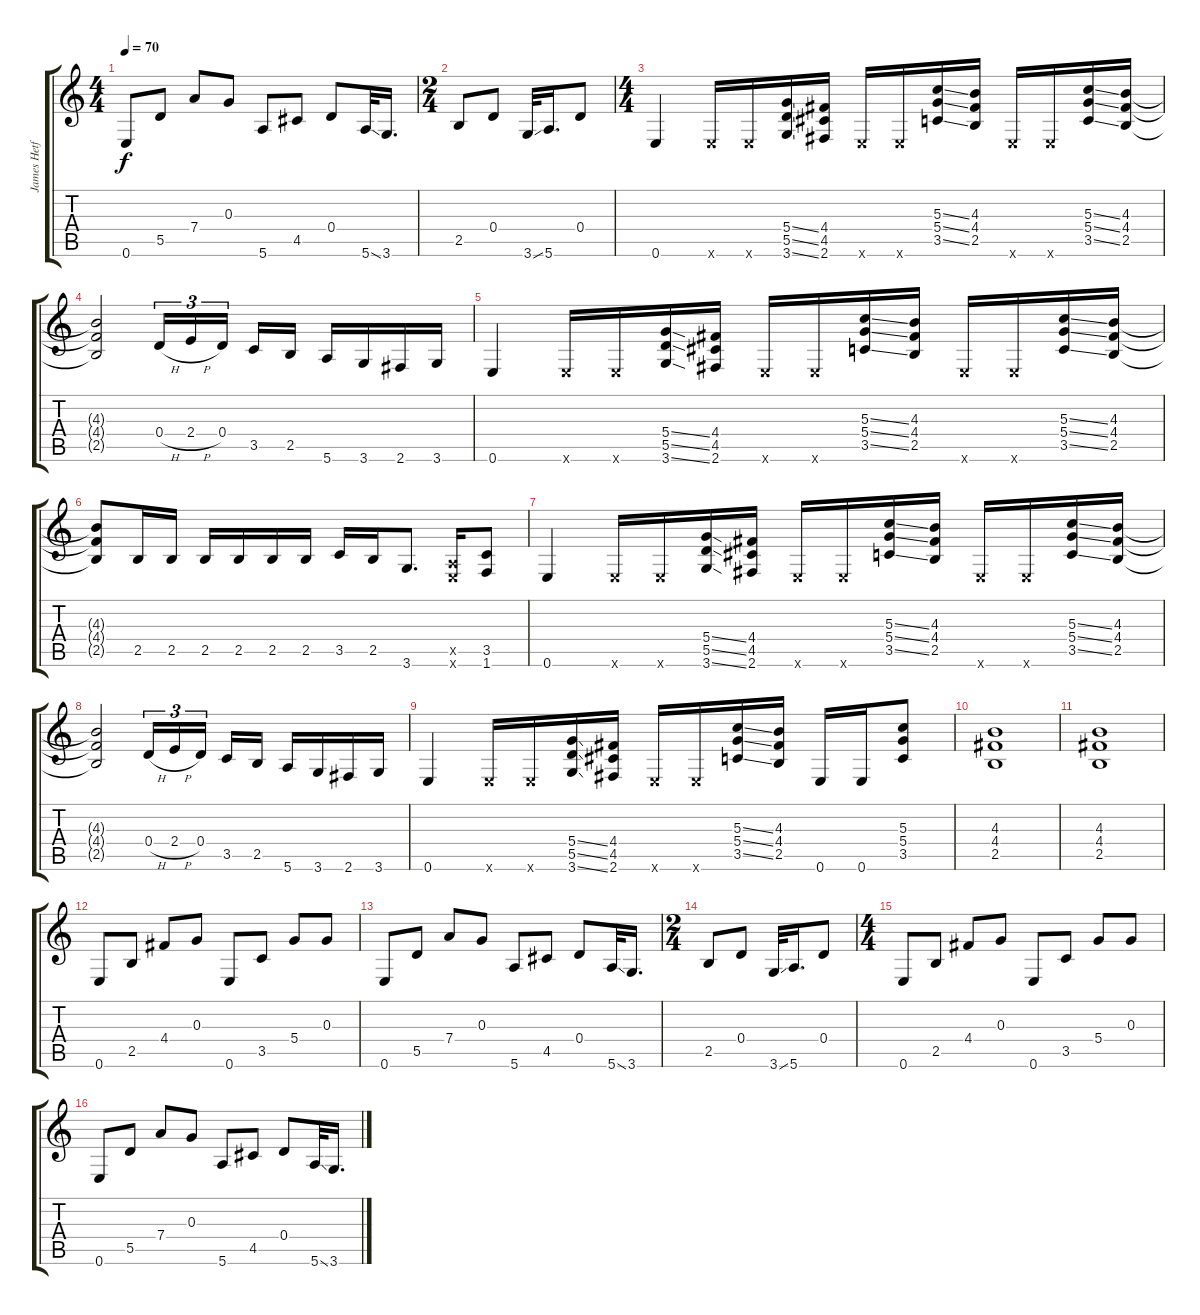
\track ("James Hetfield" "James Hetf") {instrument distortionguitar}
\staff {score tabs}
\tuning (E4 B3 G3 D3 A2 E2) {hide}
\ts (4 4)
\tempo 70
\clef g2
\ks c
0.6.8{dy f} 5.5.8 7.4.8 0.3.8 5.6.8 4.5.8 0.4.8 5.6{ss}.32 3.6.16{d} |
\ts (2 4)
2.5.8 0.4.8 3.6{ss}.32 5.6.16{d} 0.4.8 |
\ts (4 4)
0.6.4 0.6{x}.16 0.6{x}.16 (5.4{ss} 5.5{ss} 3.6{ss}).16 (4.4 4.5 2.6).16 0.6{x}.16 0.6{x}.16 (5.3{ss} 5.4{ss} 3.5{ss}).16 (4.3 4.4 2.5).16 0.6{x}.16 0.6{x}.16 (5.3{ss} 5.4{ss} 3.5{ss}).16 (4.3 4.4 2.5).16 |
(4.3{t} 4.4{t} 2.5{t}).2 0.4{h}.16{tu (3 2)} 2.4{h}.16{tu (3 2)} 0.4.16{tu (3 2)} 3.5.16 2.5.16 5.6.16 3.6.16 2.6.16 3.6.16 |
0.6.4 0.6{x}.16 0.6{x}.16 (5.4{ss} 5.5{ss} 3.6{ss}).16 (4.4 4.5 2.6).16 0.6{x}.16 0.6{x}.16 (5.3{ss} 5.4{ss} 3.5{ss}).16 (4.3 4.4 2.5).16 0.6{x}.16 0.6{x}.16 (5.3{ss} 5.4{ss} 3.5{ss}).16 (4.3 4.4 2.5).16 |
(4.3{t} 4.4{t} 2.5{t}).8 2.5.16 2.5.16 2.5.16 2.5.16 2.5.16 2.5.16 3.5.16 2.5.16 3.6.8{d} (0.5{x} 0.6{x}).16 (3.5 1.6).8 |
0.6.4 0.6{x}.16 0.6{x}.16 (5.4{ss} 5.5{ss} 3.6{ss}).16 (4.4 4.5 2.6).16 0.6{x}.16 0.6{x}.16 (5.3{ss} 5.4{ss} 3.5{ss}).16 (4.3 4.4 2.5).16 0.6{x}.16 0.6{x}.16 (5.3{ss} 5.4{ss} 3.5{ss}).16 (4.3 4.4 2.5).16 |
(4.3{t} 4.4{t} 2.5{t}).2 0.4{h}.16{tu (3 2)} 2.4{h}.16{tu (3 2)} 0.4.16{tu (3 2)} 3.5.16 2.5.16 5.6.16 3.6.16 2.6.16 3.6.16 |
0.6.4 0.6{x}.16 0.6{x}.16 (5.4{ss} 5.5{ss} 3.6{ss}).16 (4.4 4.5 2.6).16 0.6{x}.16 0.6{x}.16 (5.3{ss} 5.4{ss} 3.5{ss}).16 (4.3 4.4 2.5).16 0.6.16 0.6.16 (5.3 5.4 3.5).8 |
(4.3 4.4 2.5).1 |
(4.3 4.4 2.5).1 |
0.6.8 2.5.8 4.4.8 0.3.8 0.6.8 3.5.8 5.4.8 0.3.8 |
0.6.8 5.5.8 7.4.8 0.3.8 5.6.8 4.5.8 0.4.8 5.6{ss}.32 3.6.16{d} |
\ts (2 4)
2.5.8 0.4.8 3.6{ss}.32 5.6.16{d} 0.4.8 |
\ts (4 4)
0.6.8 2.5.8 4.4.8 0.3.8 0.6.8 3.5.8 5.4.8 0.3.8 |
0.6.8 5.5.8 7.4.8 0.3.8 5.6.8 4.5.8 0.4.8 5.6{ss}.32 3.6.16{d}
